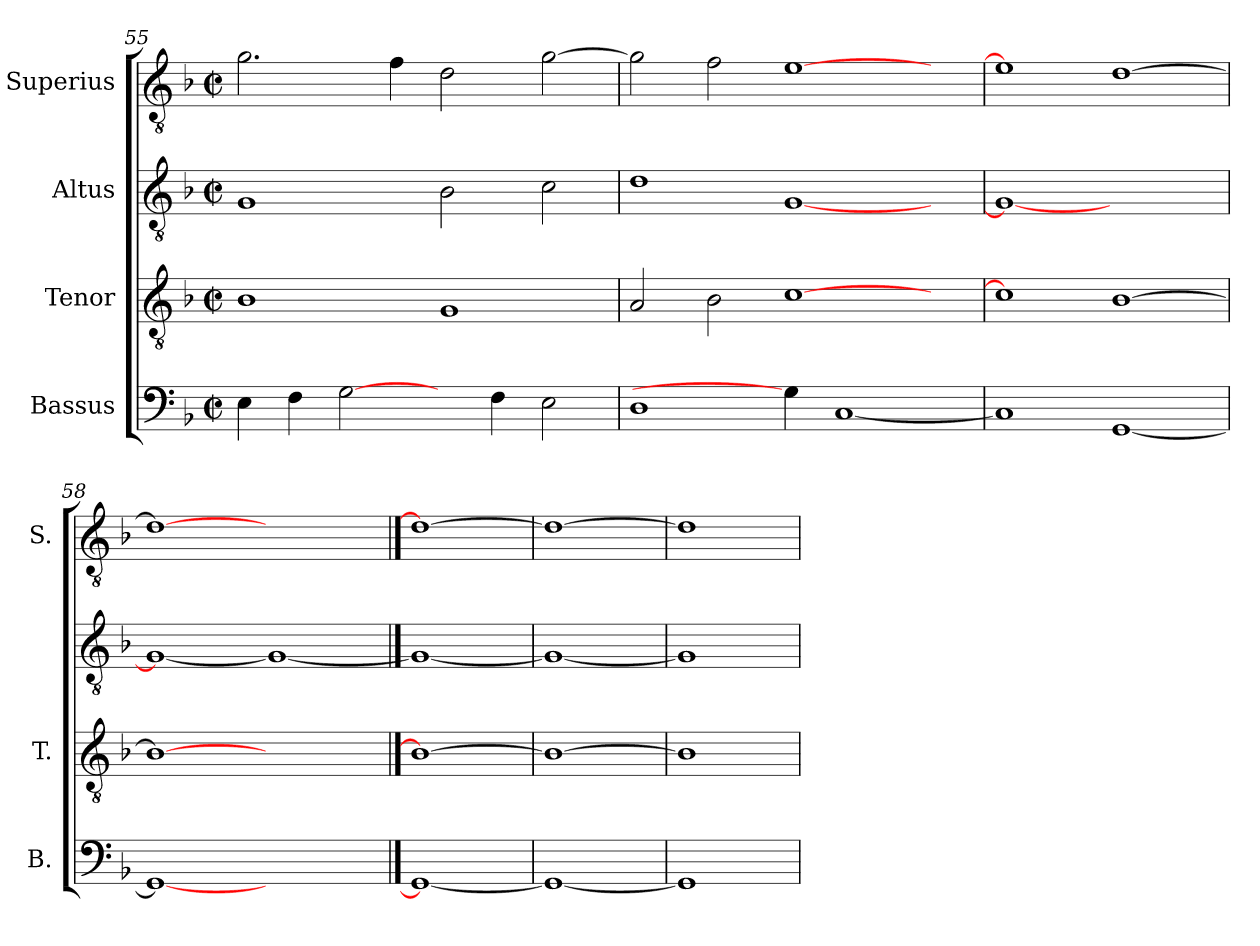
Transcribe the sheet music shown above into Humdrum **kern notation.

**kern	**kern	**kern	**kern
*part4	*part3	*part2	*part1
*staff4	*staff3	*staff2	*staff1
*I"Bassus	*I"Tenor	*I"Altus	*I"Superius
*I'B.	*I'T.	*	*I'S.
!!LO:LB:g=z
*clefF4	*clefGv2	*clefGv2	*clefGv2
*	*ITrd7c12	*ITrd7c12	*ITrd7c12
*k[b-]	*k[b-]	*k[b-]	*k[b-]
*F:	*F:	*F:	*F:
*M2/2	*M2/2	*M2/2	*M2/2
*met(c|)	*met(c|)	*met(c|)	*met(c|)
=55	=55	=55	=55
4Ei\	1BB-i	1GGi	2.Gi\
4Fi\	.	.	.
[2Gi\	.	.	.
.	.	.	4Fi\
4ryy	1GGi	2BB-i\	2Di\
4Fi\	.	.	.
2Ei\	.	2Ci\	[>2Gi\
=56	=56	=56	=56
1Di	2AAi/	1Di	2Gi\]
.	2BB-i\	.	2Fi\
4Gi\]	[>1Ci	[<1GGi	[>1Ei
[<1Ci	.	.	.
.	4ryy	4ryy	4ryy
=57	=57	=57	=57
1Ci]	1Ci]	1GGi_<	1Ei]
[<1GGi	[>1BB-i	1ryy	[>1Di
=58	=58	=58	=58
1GGi_<	1BB-i_>	1GGi_<	1Di_>
1ryy	1ryy	1GGi_	1ryy
==59	==59	==59	==59
1GGi_	1BB-i_	1GGi_	1Di_
=60	=60	=60	=60
1GGi_	1BB-i_	1GGi_	1Di_
=61	=61	=61	=61
1GGi]	1BB-i]	1GGi]	1Di]
=	=	=	=
*-	*-	*-	*-
